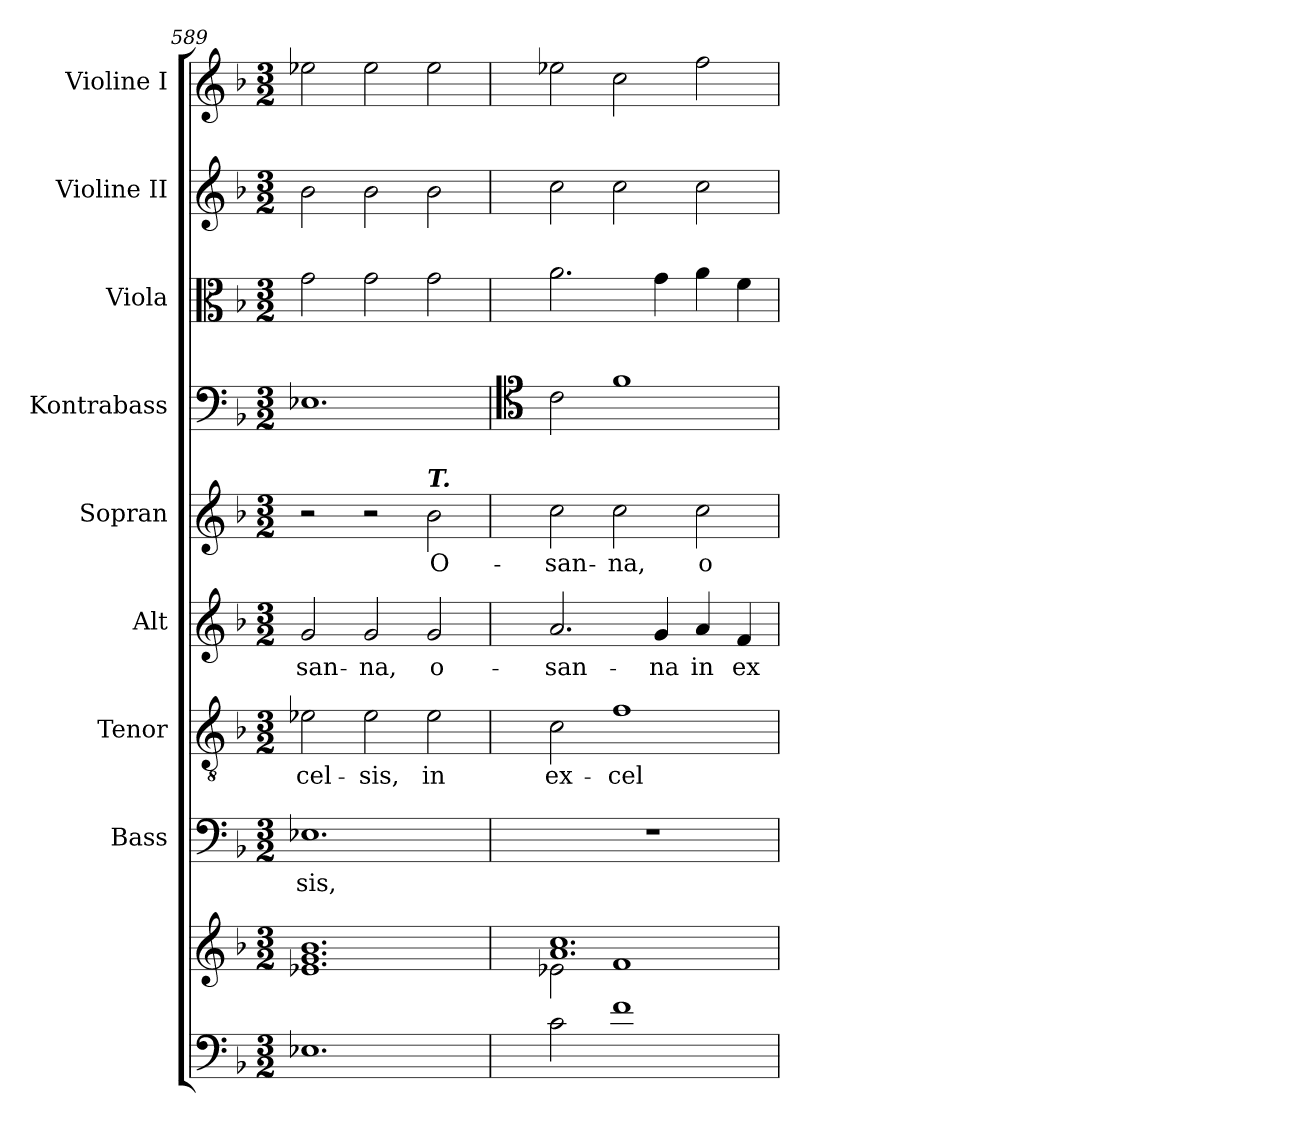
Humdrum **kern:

**kern	**kern	**kern	**text	**kern	**text	**kern	**text	**kern	**text	**kern	**kern	**kern	**kern
*part9	*part9	*part8	*part8	*part7	*part7	*part6	*part6	*part5	*part5	*part4	*part3	*part2	*part1
*staff10	*staff9	*staff8	*staff8	*staff7	*staff7	*staff6	*staff6	*staff5	*staff5	*staff4	*staff3	*staff2	*staff1
*	*	*I"Bass	*	*I"Tenor	*	*I"Alt	*	*I"Sopran	*	*I"Kontrabass	*I"Viola	*I"Violine II	*I"Violine I
*	*	*I'B.	*	*I'T.	*	*I'A.	*	*I'S.	*	*I'Kb.	*I'Vla.	*I'Vl. II	*I'Vl. I
*clefF4	*clefG2	*clefF4	*	*clefGv2	*	*clefG2	*	*clefG2	*	*clefF4	*clefC3	*clefG2	*clefG2
*	*	*	*	*	*	*	*	*	*	*ITrd7c12	*	*	*
*k[b-]	*k[b-]	*k[b-]	*	*k[b-]	*	*k[b-]	*	*k[b-]	*	*k[b-]	*k[b-]	*k[b-]	*k[b-]
*F:	*F:	*F:	*	*F:	*	*F:	*	*F:	*	*F:	*F:	*F:	*F:
*M3/2	*M3/2	*M3/2	*	*M3/2	*	*M3/2	*	*M3/2	*	*M3/2	*M3/2	*M3/2	*M3/2
=589	=589	=589	=589	=589	=589	=589	=589	=589	=589	=589	=589	=589	=589
!	!	!	!LO:LY:b	!	!LO:LY:b	!	!LO:LY:b	!	!	!	!	!	!
1.E-X	1.e-X 1.g 1.b-	1.E-X	-sis,	2e-X\	-cel-	2g/	-san-	2r	.	1.EE-X	2g\	2b-\	2ee-X\
!	!	!	!	!	!LO:LY:b	!	!LO:LY:b	!	!	!	!	!	!
.	.	.	.	2e-\	-sis,	2g/	-na,	2r	.	.	2g\	2b-\	2ee-\
!	!	!	!	!	!	!	!	!LO:TX:a:Bi:t=T.	!	!	!	!	!
!	!	!	!	!	!LO:LY:b	!	!LO:LY:b	!	!LO:LY:b	!	!	!	!
.	.	.	.	2e-\	in	2g/	o-	2b-\	O-	.	2g\	2b-\	2ee-\
!!LO:PB:g=z
=590	=590	=590	=590	=590	=590	=590	=590	=590	=590	=590	=590	=590	=590
*	*	*	*	*	*	*	*	*	*	*clefC4	*	*	*
*	*^	*	*	*	*	*	*	*	*	*	*	*	*
!	!	!	!	!	!	!LO:LY:b	!	!LO:LY:b	!	!LO:LY:b	!	!	!	!
2c\	1.a 1.cc	2e-X\	1.r	.	2c\	ex-	2.a/	-san-	2cc\	-san-	2C\	2.a\	2cc\	2ee-X\
!	!	!	!	!	!	!LO:LY:b	!	!	!	!LO:LY:b	!	!	!	!
1f	.	1f	.	.	1f	-cel-	.	.	2cc\	-na,	1F	.	2cc\	2cc\
!	!	!	!	!	!	!	!	!LO:LY:b	!	!	!	!	!	!
.	.	.	.	.	.	.	4g/	-na	.	.	.	4g\	.	.
!	!	!	!	!	!	!	!	!LO:LY:b	!	!LO:LY:b	!	!	!	!
.	.	.	.	.	.	.	4a/	in	2cc\	o-	.	4a\	2cc\	2ff\
!	!	!	!	!	!	!	!	!LO:LY:b	!	!	!	!	!	!
.	.	.	.	.	.	.	4f/	ex-	.	.	.	4f\	.	.
*	*v	*v	*	*	*	*	*	*	*	*	*	*	*	*
=	=	=	=	=	=	=	=	=	=	=	=	=	=
*-	*-	*-	*-	*-	*-	*-	*-	*-	*-	*-	*-	*-	*-
